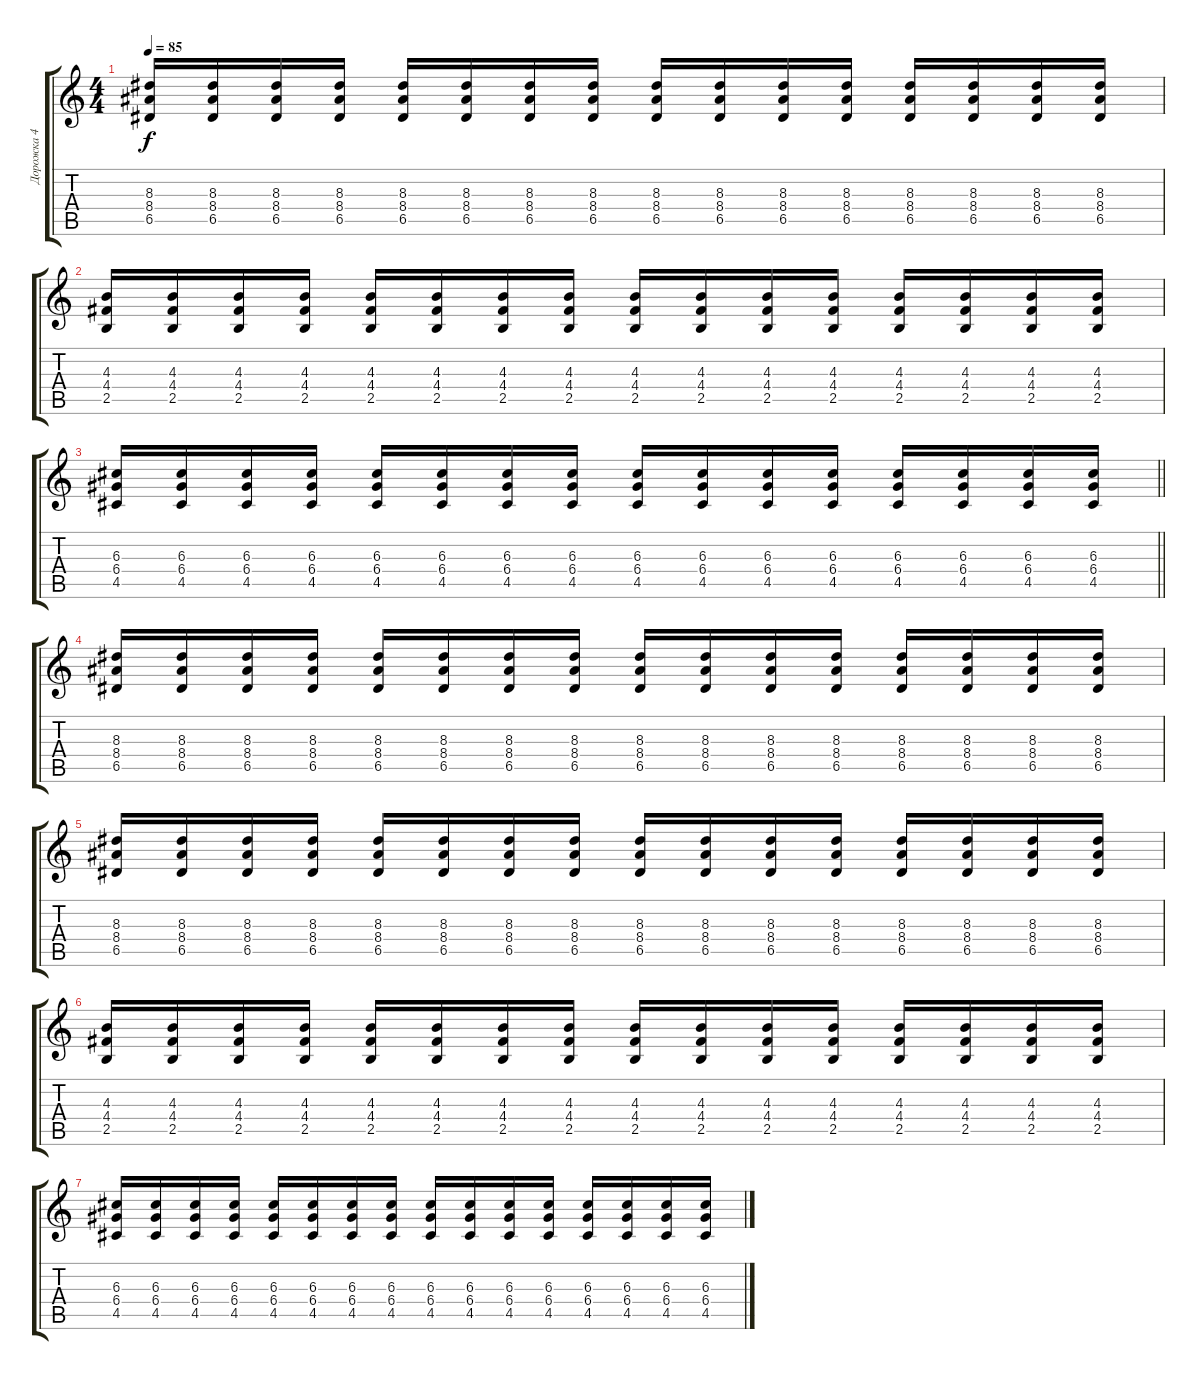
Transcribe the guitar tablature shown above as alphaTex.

\track ("Дорожка 4" "Дорожка 4") {instrument electricguitarclean}
\staff {score tabs}
\tuning (E4 B3 G3 D3 A2 E2) {hide}
\ts (4 4)
\tempo 85
\clef g2
\ks c
(8.3 8.4 6.5).16{dy f} (8.3 8.4 6.5).16 (8.3 8.4 6.5).16 (8.3 8.4 6.5).16 (8.3 8.4 6.5).16 (8.3 8.4 6.5).16 (8.3 8.4 6.5).16 (8.3 8.4 6.5).16 (8.3 8.4 6.5).16 (8.3 8.4 6.5).16 (8.3 8.4 6.5).16 (8.3 8.4 6.5).16 (8.3 8.4 6.5).16 (8.3 8.4 6.5).16 (8.3 8.4 6.5).16 (8.3 8.4 6.5).16 |
(4.3 4.4 2.5).16 (4.3 4.4 2.5).16 (4.3 4.4 2.5).16 (4.3 4.4 2.5).16 (4.3 4.4 2.5).16 (4.3 4.4 2.5).16 (4.3 4.4 2.5).16 (4.3 4.4 2.5).16 (4.3 4.4 2.5).16 (4.3 4.4 2.5).16 (4.3 4.4 2.5).16 (4.3 4.4 2.5).16 (4.3 4.4 2.5).16 (4.3 4.4 2.5).16 (4.3 4.4 2.5).16 (4.3 4.4 2.5).16 |
\barLineRight lightlight
(6.3 6.4 4.5).16 (6.3 6.4 4.5).16 (6.3 6.4 4.5).16 (6.3 6.4 4.5).16 (6.3 6.4 4.5).16 (6.3 6.4 4.5).16 (6.3 6.4 4.5).16 (6.3 6.4 4.5).16 (6.3 6.4 4.5).16 (6.3 6.4 4.5).16 (6.3 6.4 4.5).16 (6.3 6.4 4.5).16 (6.3 6.4 4.5).16 (6.3 6.4 4.5).16 (6.3 6.4 4.5).16 (6.3 6.4 4.5).16 |
(8.3 8.4 6.5).16 (8.3 8.4 6.5).16 (8.3 8.4 6.5).16 (8.3 8.4 6.5).16 (8.3 8.4 6.5).16 (8.3 8.4 6.5).16 (8.3 8.4 6.5).16 (8.3 8.4 6.5).16 (8.3 8.4 6.5).16 (8.3 8.4 6.5).16 (8.3 8.4 6.5).16 (8.3 8.4 6.5).16 (8.3 8.4 6.5).16 (8.3 8.4 6.5).16 (8.3 8.4 6.5).16 (8.3 8.4 6.5).16 |
(8.3 8.4 6.5).16 (8.3 8.4 6.5).16 (8.3 8.4 6.5).16 (8.3 8.4 6.5).16 (8.3 8.4 6.5).16 (8.3 8.4 6.5).16 (8.3 8.4 6.5).16 (8.3 8.4 6.5).16 (8.3 8.4 6.5).16 (8.3 8.4 6.5).16 (8.3 8.4 6.5).16 (8.3 8.4 6.5).16 (8.3 8.4 6.5).16 (8.3 8.4 6.5).16 (8.3 8.4 6.5).16 (8.3 8.4 6.5).16 |
(4.3 4.4 2.5).16 (4.3 4.4 2.5).16 (4.3 4.4 2.5).16 (4.3 4.4 2.5).16 (4.3 4.4 2.5).16 (4.3 4.4 2.5).16 (4.3 4.4 2.5).16 (4.3 4.4 2.5).16 (4.3 4.4 2.5).16 (4.3 4.4 2.5).16 (4.3 4.4 2.5).16 (4.3 4.4 2.5).16 (4.3 4.4 2.5).16 (4.3 4.4 2.5).16 (4.3 4.4 2.5).16 (4.3 4.4 2.5).16 |
(6.3 6.4 4.5).16 (6.3 6.4 4.5).16 (6.3 6.4 4.5).16 (6.3 6.4 4.5).16 (6.3 6.4 4.5).16 (6.3 6.4 4.5).16 (6.3 6.4 4.5).16 (6.3 6.4 4.5).16 (6.3 6.4 4.5).16 (6.3 6.4 4.5).16 (6.3 6.4 4.5).16 (6.3 6.4 4.5).16 (6.3 6.4 4.5).16 (6.3 6.4 4.5).16 (6.3 6.4 4.5).16 (6.3 6.4 4.5).16
